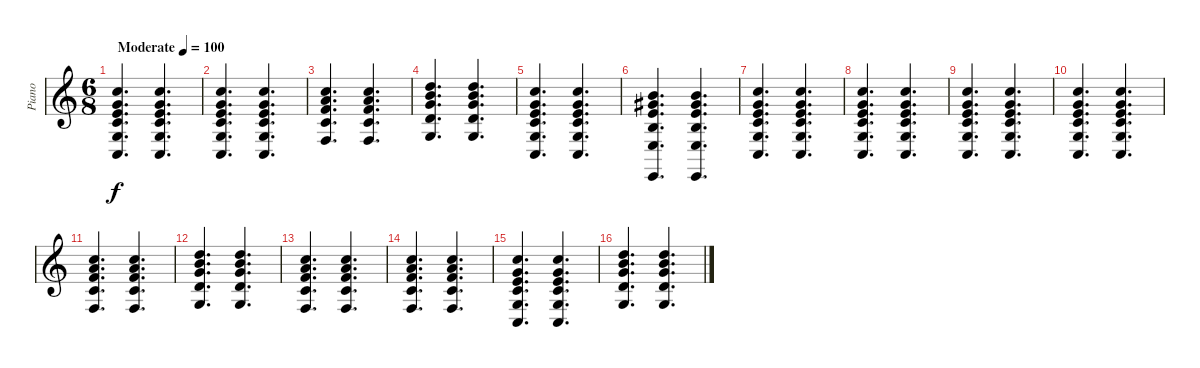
\track ("Piano" "Piano") {instrument honkytonkpiano}
\staff {score}
\tuning (E4 B3 G3 D3 A2 E2) {hide}
\ts (6 8)
\tempo (100 "Moderate")
\clef g2
\ks c
(8.1 8.2 9.3 10.4 10.5 8.6).4{d dy f instrument honkytonkpiano} (8.1 8.2 9.3 10.4 10.5 8.6).4{d} |
(8.1 8.2 9.3 10.4 10.5 8.6).4{d} (8.1 8.2 9.3 10.4 10.5 8.6).4{d} |
(8.1 10.2 10.3 10.4 8.5).4{d} (8.1 10.2 10.3 10.4 8.5).4{d} |
(10.1 12.2 12.3 12.4 10.5).4{d} (10.1 12.2 12.3 12.4 10.5).4{d} |
(8.1 8.2 9.3 10.4 10.5 8.6).4{d} (8.1 8.2 9.3 10.4 10.5 8.6).4{d} |
(7.1 9.2 9.3 9.4 7.5 0.6).4{d} (7.1 9.2 9.3 9.4 7.5 0.6).4{d} |
(8.1 8.2 9.3 10.4 10.5 8.6).4{d} (8.1 8.2 9.3 10.4 10.5 8.6).4{d} |
(8.1 8.2 9.3 10.4 10.5 8.6).4{d} (8.1 8.2 9.3 10.4 10.5 8.6).4{d} |
(8.1 8.2 9.3 10.4 10.5 8.6).4{d} (8.1 8.2 9.3 10.4 10.5 8.6).4{d} |
(8.1 8.2 9.3 10.4 10.5 8.6).4{d} (8.1 8.2 9.3 10.4 10.5 8.6).4{d} |
(8.1 10.2 10.3 10.4 8.5).4{d} (8.1 10.2 10.3 10.4 8.5).4{d} |
(10.1 12.2 12.3 12.4 10.5).4{d} (10.1 12.2 12.3 12.4 10.5).4{d} |
(8.1 10.2 10.3 10.4 8.5).4{d} (8.1 10.2 10.3 10.4 8.5).4{d} |
(8.1 10.2 10.3 10.4 8.5).4{d} (8.1 10.2 10.3 10.4 8.5).4{d} |
(8.1 8.2 9.3 10.4 10.5 8.6).4{d} (8.1 8.2 9.3 10.4 10.5 8.6).4{d} |
(10.1 12.2 12.3 12.4 10.5).4{d} (10.1 12.2 12.3 12.4 10.5).4{d}
